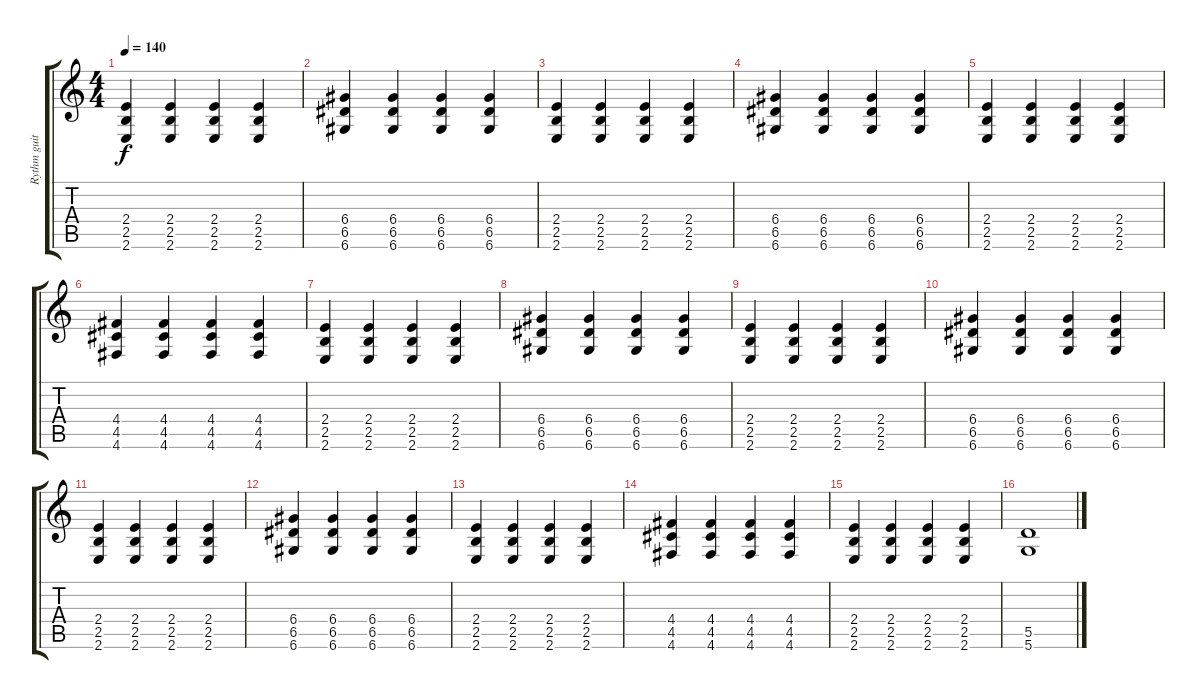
\track ("Rythm guitar" "Rythm guit") {instrument distortionguitar}
\staff {score tabs}
\tuning (E4 A3 G3 D3 A2 D2) {hide}
\ts (4 4)
\tempo 140
\clef g2
\ks c
(2.4 2.5 2.6).4{dy f} (2.4 2.5 2.6).4 (2.4 2.5 2.6).4 (2.4 2.5 2.6).4 |
(6.4 6.5 6.6).4 (6.4 6.5 6.6).4 (6.4 6.5 6.6).4 (6.4 6.5 6.6).4 |
(2.4 2.5 2.6).4 (2.4 2.5 2.6).4 (2.4 2.5 2.6).4 (2.4 2.5 2.6).4 |
(6.4 6.5 6.6).4 (6.4 6.5 6.6).4 (6.4 6.5 6.6).4 (6.4 6.5 6.6).4 |
(2.4 2.5 2.6).4 (2.4 2.5 2.6).4 (2.4 2.5 2.6).4 (2.4 2.5 2.6).4 |
(4.4 4.5 4.6).4 (4.4 4.5 4.6).4 (4.4 4.5 4.6).4 (4.4 4.5 4.6).4 |
(2.4 2.5 2.6).4 (2.4 2.5 2.6).4 (2.4 2.5 2.6).4 (2.4 2.5 2.6).4 |
(6.4 6.5 6.6).4 (6.4 6.5 6.6).4 (6.4 6.5 6.6).4 (6.4 6.5 6.6).4 |
(2.4 2.5 2.6).4 (2.4 2.5 2.6).4 (2.4 2.5 2.6).4 (2.4 2.5 2.6).4 |
(6.4 6.5 6.6).4 (6.4 6.5 6.6).4 (6.4 6.5 6.6).4 (6.4 6.5 6.6).4 |
(2.4 2.5 2.6).4 (2.4 2.5 2.6).4 (2.4 2.5 2.6).4 (2.4 2.5 2.6).4 |
(6.4 6.5 6.6).4 (6.4 6.5 6.6).4 (6.4 6.5 6.6).4 (6.4 6.5 6.6).4 |
(2.4 2.5 2.6).4 (2.4 2.5 2.6).4 (2.4 2.5 2.6).4 (2.4 2.5 2.6).4 |
(4.4 4.5 4.6).4 (4.4 4.5 4.6).4 (4.4 4.5 4.6).4 (4.4 4.5 4.6).4 |
(2.4 2.5 2.6).4 (2.4 2.5 2.6).4 (2.4 2.5 2.6).4 (2.4 2.5 2.6).4 |
(5.5 5.6).1
